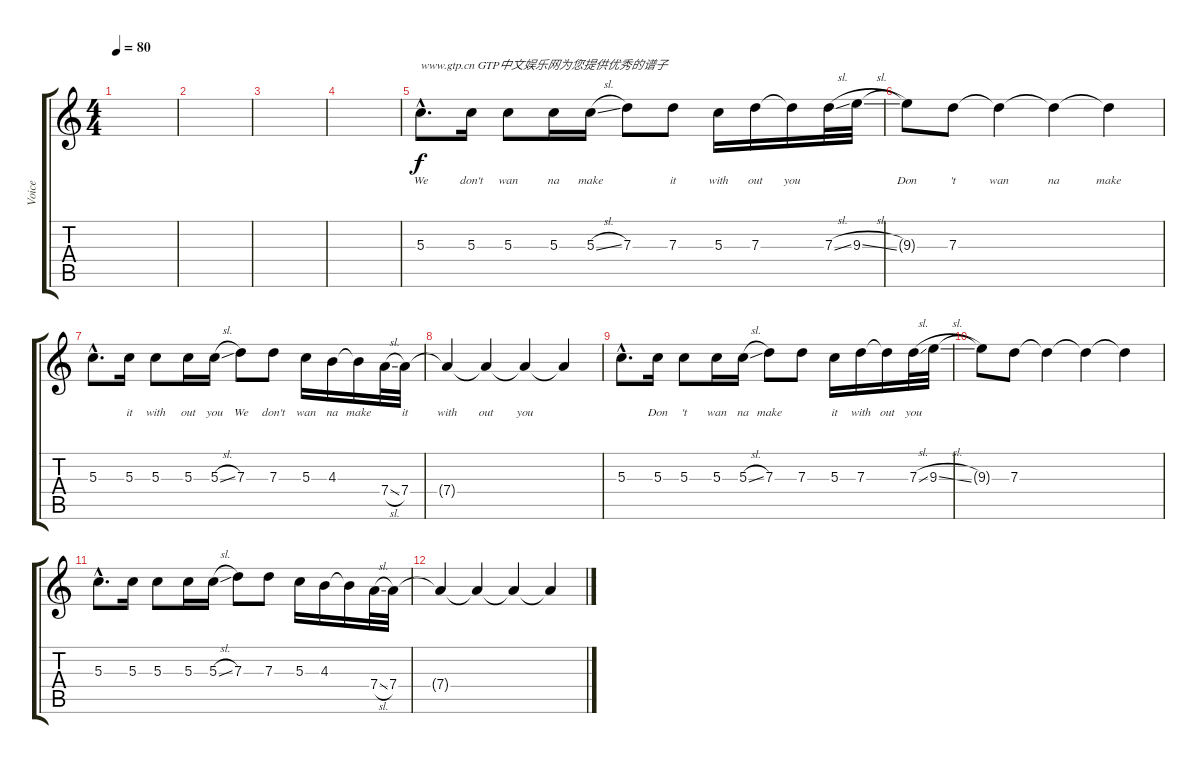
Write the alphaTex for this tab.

\track ("Voice" "Voice") {instrument acousticguitarnylon}
\staff {score tabs}
\tuning (E4 B3 G3 D3 A2 E2) {hide}
\ts (4 4)
\tempo 80
\clef g2
\ks c
|
|
|
|
5.3{hac}.8{d txt "www.gtp.cn GTP中文娱乐网为您提供优秀的谱子" lyrics (0 "We") lyrics (1 "") lyrics (2 "") lyrics (3 "") lyrics (4 "")} 5.3.16{lyrics (0 "don't") lyrics (1 "") lyrics (2 "") lyrics (3 "") lyrics (4 "")} 5.3.8{lyrics (0 "wan") lyrics (1 "") lyrics (2 "") lyrics (3 "") lyrics (4 "")} 5.3.16{lyrics (0 "na") lyrics (1 "") lyrics (2 "") lyrics (3 "") lyrics (4 "")} 5.3{sl}.16{lyrics (0 "make") lyrics (1 "") lyrics (2 "") lyrics (3 "") lyrics (4 "")} 7.3.8{lyrics (0 "") lyrics (1 "") lyrics (2 "") lyrics (3 "") lyrics (4 "")} 7.3.8{lyrics (0 "it") lyrics (1 "") lyrics (2 "") lyrics (3 "") lyrics (4 "")} 5.3.16{lyrics (0 "with") lyrics (1 "") lyrics (2 "") lyrics (3 "") lyrics (4 "")} 7.3.16{lyrics (0 "out") lyrics (1 "") lyrics (2 "") lyrics (3 "") lyrics (4 "")} 7.3{t}.16{lyrics (0 "you") lyrics (1 "") lyrics (2 "") lyrics (3 "") lyrics (4 "")} 7.3{sl}.32{lyrics (0 "") lyrics (1 "") lyrics (2 "") lyrics (3 "") lyrics (4 "")} 9.3{sl}.32{lyrics (0 "") lyrics (1 "") lyrics (2 "") lyrics (3 "") lyrics (4 "")} |
9.3{t}.8{lyrics (0 "Don") lyrics (1 "") lyrics (2 "") lyrics (3 "") lyrics (4 "")} 7.3.8{lyrics (0 "'t") lyrics (1 "") lyrics (2 "") lyrics (3 "") lyrics (4 "")} 7.3{t}.4{lyrics (0 "wan") lyrics (1 "") lyrics (2 "") lyrics (3 "") lyrics (4 "")} 7.3{t}.4{lyrics (0 "na") lyrics (1 "") lyrics (2 "") lyrics (3 "") lyrics (4 "")} 7.3{t}.4{lyrics (0 "make") lyrics (1 "") lyrics (2 "") lyrics (3 "") lyrics (4 "")} |
5.3{hac}.8{d lyrics (0 "") lyrics (1 "") lyrics (2 "") lyrics (3 "") lyrics (4 "")} 5.3.16{lyrics (0 "it") lyrics (1 "") lyrics (2 "") lyrics (3 "") lyrics (4 "")} 5.3.8{lyrics (0 "with") lyrics (1 "") lyrics (2 "") lyrics (3 "") lyrics (4 "")} 5.3.16{lyrics (0 "out") lyrics (1 "") lyrics (2 "") lyrics (3 "") lyrics (4 "")} 5.3{sl}.16{lyrics (0 "you") lyrics (1 "") lyrics (2 "") lyrics (3 "") lyrics (4 "")} 7.3.8{lyrics (0 "We") lyrics (1 "") lyrics (2 "") lyrics (3 "") lyrics (4 "")} 7.3.8{lyrics (0 "don't") lyrics (1 "") lyrics (2 "") lyrics (3 "") lyrics (4 "")} 5.3.16{lyrics (0 "wan") lyrics (1 "") lyrics (2 "") lyrics (3 "") lyrics (4 "")} 4.3.16{lyrics (0 "na") lyrics (1 "") lyrics (2 "") lyrics (3 "") lyrics (4 "")} 4.3{t}.16{lyrics (0 "make") lyrics (1 "") lyrics (2 "") lyrics (3 "") lyrics (4 "")} 7.4{sl}.32{lyrics (0 "") lyrics (1 "") lyrics (2 "") lyrics (3 "") lyrics (4 "")} 7.4.32{lyrics (0 "it") lyrics (1 "") lyrics (2 "") lyrics (3 "") lyrics (4 "")} |
7.4{t}.4{lyrics (0 "with") lyrics (1 "") lyrics (2 "") lyrics (3 "") lyrics (4 "")} 7.4{t}.4{lyrics (0 "out") lyrics (1 "") lyrics (2 "") lyrics (3 "") lyrics (4 "")} 7.4{t}.4{lyrics (0 "you") lyrics (1 "") lyrics (2 "") lyrics (3 "") lyrics (4 "")} 7.4{t}.4{lyrics (0 "") lyrics (1 "") lyrics (2 "") lyrics (3 "") lyrics (4 "")} |
5.3{hac}.8{d lyrics (0 "") lyrics (1 "") lyrics (2 "") lyrics (3 "") lyrics (4 "")} 5.3.16{lyrics (0 "Don") lyrics (1 "") lyrics (2 "") lyrics (3 "") lyrics (4 "")} 5.3.8{lyrics (0 "'t") lyrics (1 "") lyrics (2 "") lyrics (3 "") lyrics (4 "")} 5.3.16{lyrics (0 "wan") lyrics (1 "") lyrics (2 "") lyrics (3 "") lyrics (4 "")} 5.3{sl}.16{lyrics (0 "na") lyrics (1 "") lyrics (2 "") lyrics (3 "") lyrics (4 "")} 7.3.8{lyrics (0 "make") lyrics (1 "") lyrics (2 "") lyrics (3 "") lyrics (4 "")} 7.3.8{lyrics (0 "") lyrics (1 "") lyrics (2 "") lyrics (3 "") lyrics (4 "")} 5.3.16{lyrics (0 "it") lyrics (1 "") lyrics (2 "") lyrics (3 "") lyrics (4 "")} 7.3.16{lyrics (0 "with") lyrics (1 "") lyrics (2 "") lyrics (3 "") lyrics (4 "")} 7.3{t}.16{lyrics (0 "out") lyrics (1 "") lyrics (2 "") lyrics (3 "") lyrics (4 "")} 7.3{sl}.32{lyrics (0 "you") lyrics (1 "") lyrics (2 "") lyrics (3 "") lyrics (4 "")} 9.3{sl}.32 |
9.3{t}.8 7.3.8 7.3{t}.4 7.3{t}.4 7.3{t}.4 |
5.3{hac}.8{d} 5.3.16 5.3.8 5.3.16 5.3{sl}.16 7.3.8 7.3.8 5.3.16 4.3.16 4.3{t}.16 7.4{sl}.32 7.4.32 |
7.4{t}.4 7.4{t}.4 7.4{t}.4 7.4{t}.4
